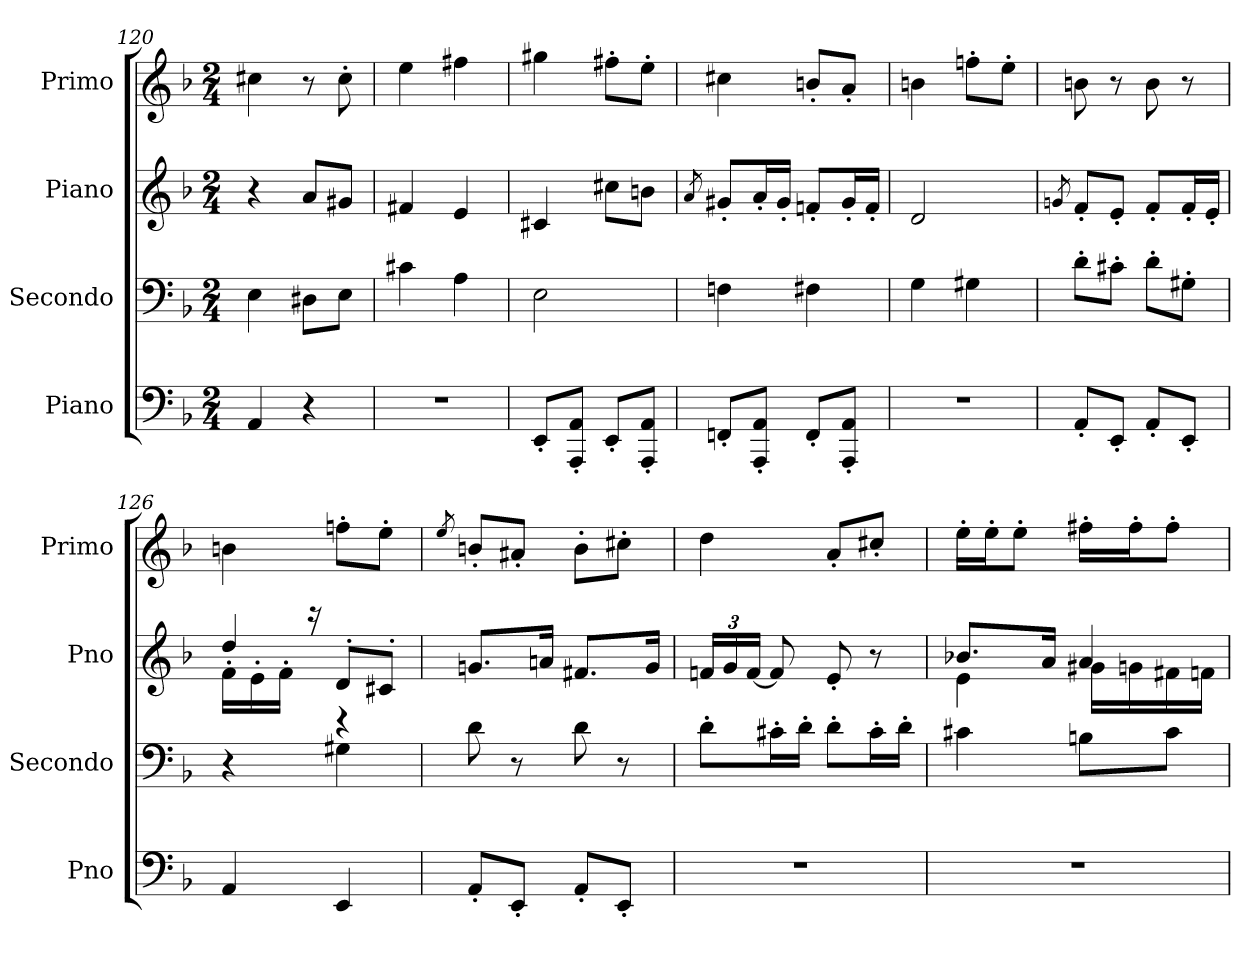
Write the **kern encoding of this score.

**kern	**kern	**kern	**kern
*part4	*part3	*part2	*part1
*staff4	*staff3	*staff2	*staff1
*I"Piano	*I"Secondo	*I"Piano	*I"Primo
*I'Pno	*I'Secondo	*I'Pno	*I'Primo
*clefF4	*clefF4	*clefG2	*clefG2
*k[b-]	*k[b-]	*k[b-]	*k[b-]
*F:	*F:	*F:	*F:
*M2/4	*M2/4	*M2/4	*M2/4
=120	=120	=120	=120
4AA/	4E\	4r	4cc#X\
4r	8D#X\L	8a/L	8r
.	8E\J	8g#X/J	8cc#'\
=121	=121	=121	=121
2r	4c#X\	4f#X/	4ee\
.	4A\	4e/	4ff#X\
!!LO:PB:g=z
=122	=122	=122	=122
8EE'/L	2E\	4c#X/	4gg#X\
8AAA/' 8AA/'J	.	.	.
8EE'/L	.	8cc#X\L	8ff#X'\L
8AAA/' 8AA/'J	.	8bn\J	8ee'\J
=123	=123	=123	=123
.	.	8qa/	.
8FFn'/L	4Fn\	8g#X'/L	4cc#X\
8AAA/' 8AA/'J	.	16a'/L	.
.	.	16g#'/JJ	.
8FF'/L	4F#X\	8fn'/L	8bn'/L
8AAA/' 8AA/'J	.	16g#'/L	8a'/J
.	.	16f'/JJ	.
=124	=124	=124	=124
2r	4G\	2d/	4bn\
.	4G#X\	.	8ffn'\L
.	.	.	8ee'\J
=125	=125	=125	=125
.	.	8qgn/	.
8AA'/L	8d'\L	8f'/L	8bn\
8EE'/J	8c#X'\J	8e'/J	8r
8AA'/L	8d'\L	8f'/L	8b\
8EE'/J	8G#X'\J	16f'/L	8r
.	.	16e'/JJ	.
=126	=126	=126	=126
*	*	*^	*
4AA/	4r	16f'\LL	4dd/	4bn\
.	.	16e'\	.	.
.	.	16f'\JJ	.	.
.	.	16r	.	.
4EE/	4G#X\	8d'/L	4r	8ffn'\L
.	.	8c#X'/J	.	8ee'\J
*	*	*v	*v	*
=127	=127	=127	=127
.	.	.	8qee/
8AA'/L	8d\	8.gn/L	8bn'/L
8EE'/J	8r	.	8a#X'/J
.	.	16an/Jk	.
8AA'/L	8d\	8.f#X/L	8b'\L
8EE'/J	8r	.	8cc#X'\J
.	.	16g/Jk	.
=128	=128	=128	=128
*	*	*Xbrackettup	*
2r	8d'\L	24fn/LL	4dd\
.	.	24g/	.
.	.	[24f/JJ	.
.	16c#X'\L	8f/]	.
.	16d'\JJ	.	.
.	8d'\L	8e'/	8a'/L
.	16c#'\L	8r	8cc#X'/J
.	16d'\JJ	.	.
!!LO:LB:g=z
=129	=129	=129	=129
*	*	*^	*
2r	4c#X\	8.b-X/L	4e\	16ee'\LL
.	.	.	.	16ee'\J
.	.	.	.	8ee'\J
.	.	16a/Jk	.	.
.	8Bn\L	4a/	16g#X\LL	16ff#X'\LL
.	.	.	16gn\	16ff#'\J
.	8c#\J	.	16f#X\	8ff#'\J
.	.	.	16fn\JJ	.
*	*	*v	*v	*
=	=	=	=
*-	*-	*-	*-
